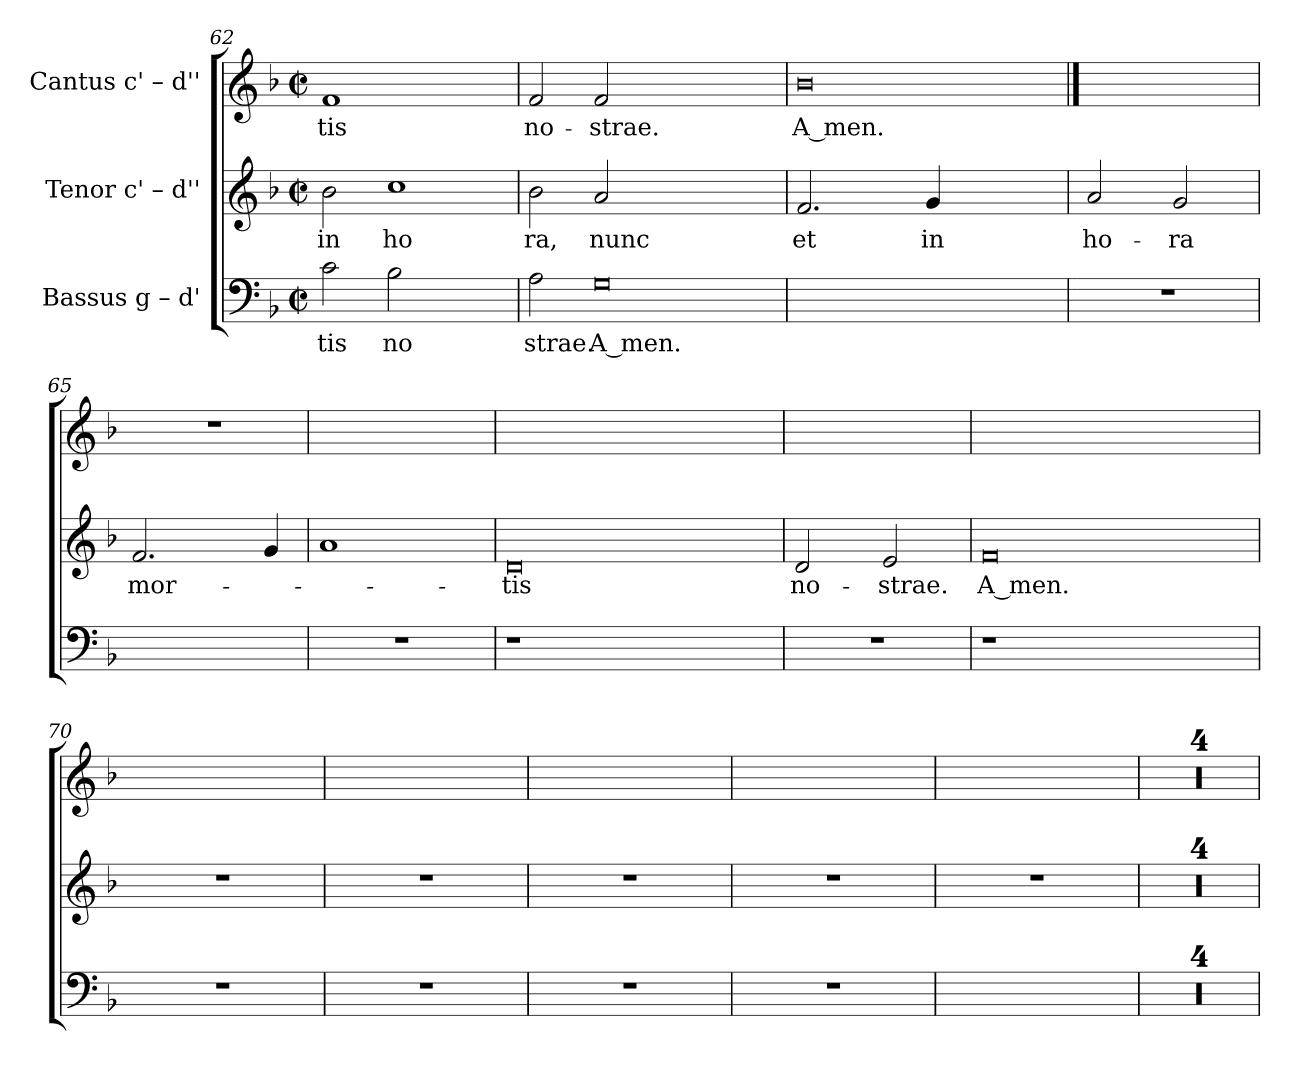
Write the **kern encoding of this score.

**kern	**text	**kern	**text	**kern	**text
*part3	*part3	*part2	*part2	*part1	*part1
*staff3	*staff3	*staff2	*staff2	*staff1	*staff1
*I"Bassus  g – d'	*	*I"Tenor  c' – d''	*	*I"Cantus  c' – d''	*
*clefF4	*	*clefG2	*	*clefG2	*
*k[b-]	*	*k[b-]	*	*k[b-]	*
*F:	*	*F:	*	*F:	*
*M2/2	*	*M2/2	*	*M2/2	*
*met(c|)	*	*met(c|)	*	*met(c|)	*
=62A	=62A	=62A	=62A	=62A	=62A
!	!LO:LY:b	!	!LO:LY:b	!	!LO:LY:b
2c\	tis	2b-\	in	1f	-tis
!	!LO:LY:b	!	!LO:LY:b	!	!
2B-\	no	1cc	ho	.	.
2ryy	.	.	.	2ryy	.
!!LO:LB:g=z
=63A	=63A	=63A	=63A	=63A	=63A
!	!LO:LY:b	!	!LO:LY:b	!	!LO:LY:b
2A\	strae.	2b-\	ra,	2f/	no-
!	!LO:LY:b	!	!LO:LY:b	!	!LO:LY:b
0G	A men.	2a/	nunc	2f/	-strae.
.	.	1.ryy	.	1.ryy	.
=63B	=63B	=63B	=63B	=63B	=63B
!	!	!	!LO:LY:b	!	!LO:LY:b
4ryy	.	2.f/	et	0b-	A men.
4ryy	.	.	.	.	.
4ryy	.	.	.	.	.
!	!	!	!LO:LY:b	!	!
4ryy	.	4g/	in	.	.
1ryy	.	1ryy	.	.	.
=64	==64	=64	==64	==64	==64
!	!	!	!LO:LY:b	!	!
1r	.	2a/	ho-	4ryy	.
.	.	.	.	4ryy	.
!	!	!	!LO:LY:b	!	!
.	.	2g/	-ra	4ryy	.
.	.	.	.	4ryy	.
!!LO:LB:g=z
=65	=65	=65	=65	=65	=65
!	!	!	!LO:LY:b	!	!
4ryy	.	2.f/	mor-	1r	.
4ryy	.	.	.	.	.
4ryy	.	.	.	.	.
4ryy	.	4g/	.	.	.
!!LO:LB:g=z
=66	=66	=66	=66	=66	=66
1r	.	1a	.	4ryy	.
.	.	.	.	4ryy	.
.	.	.	.	4ryy	.
.	.	.	.	4ryy	.
=67	=67	=67	=67	=67	=67
!	!	!	!LO:LY:b	!	!
1r	.	0d	-tis	4ryy	.
.	.	.	.	4ryy	.
.	.	.	.	4ryy	.
.	.	.	.	4ryy	.
1ryy	.	.	.	1ryy	.
=68	=68	=68	=68	=68	=68
!	!	!	!LO:LY:b	!	!
1r	.	2d/	no-	4ryy	.
.	.	.	.	4ryy	.
!	!	!	!LO:LY:b	!	!
.	.	2e/	-strae.	4ryy	.
.	.	.	.	4ryy	.
=69	=69	=69	=69	=69	=69
!	!	!	!LO:LY:b	!	!
1r	.	0f	A men.-	4ryy	.
.	.	.	.	4ryy	.
.	.	.	.	4ryy	.
.	.	.	.	4ryy	.
1ryy	.	.	.	1ryy	.
!!LO:LB:g=z
=70	=70	=70	=70	=70	=70
1r	.	1r	.	4ryy	.
.	.	.	.	4ryy	.
.	.	.	.	4ryy	.
.	.	.	.	4ryy	.
=71	=71	=71	=71	=71	=71
1r	.	1r	.	4ryy	.
.	.	.	.	4ryy	.
.	.	.	.	4ryy	.
.	.	.	.	4ryy	.
=72	=72	=72	=72	=72	=72
1r	.	1r	.	4ryy	.
.	.	.	.	4ryy	.
.	.	.	.	4ryy	.
.	.	.	.	4ryy	.
=73	=73	=73	=73	=73	=73
1r	.	1r	.	4ryy	.
.	.	.	.	4ryy	.
.	.	.	.	4ryy	.
.	.	.	.	4ryy	.
=74	=74	=74	=74	=74	=74
1ryy	.	1r	.	4ryy	.
.	.	.	.	4ryy	.
.	.	.	.	4ryy	.
.	.	.	.	4ryy	.
=	=	=	=	=	=
1ryy	.	1r	.	1ryy	.
=	=	=	=	=	=
1ryy	.	1r	.	1ryy	.
=	=	=	=	=	=
1ryy	.	1r	.	1ryy	.
=	=	=	=	=	=
1ryy	.	1r	.	1ryy	.
=	=	=	=	=	=
*-	*-	*-	*-	*-	*-
